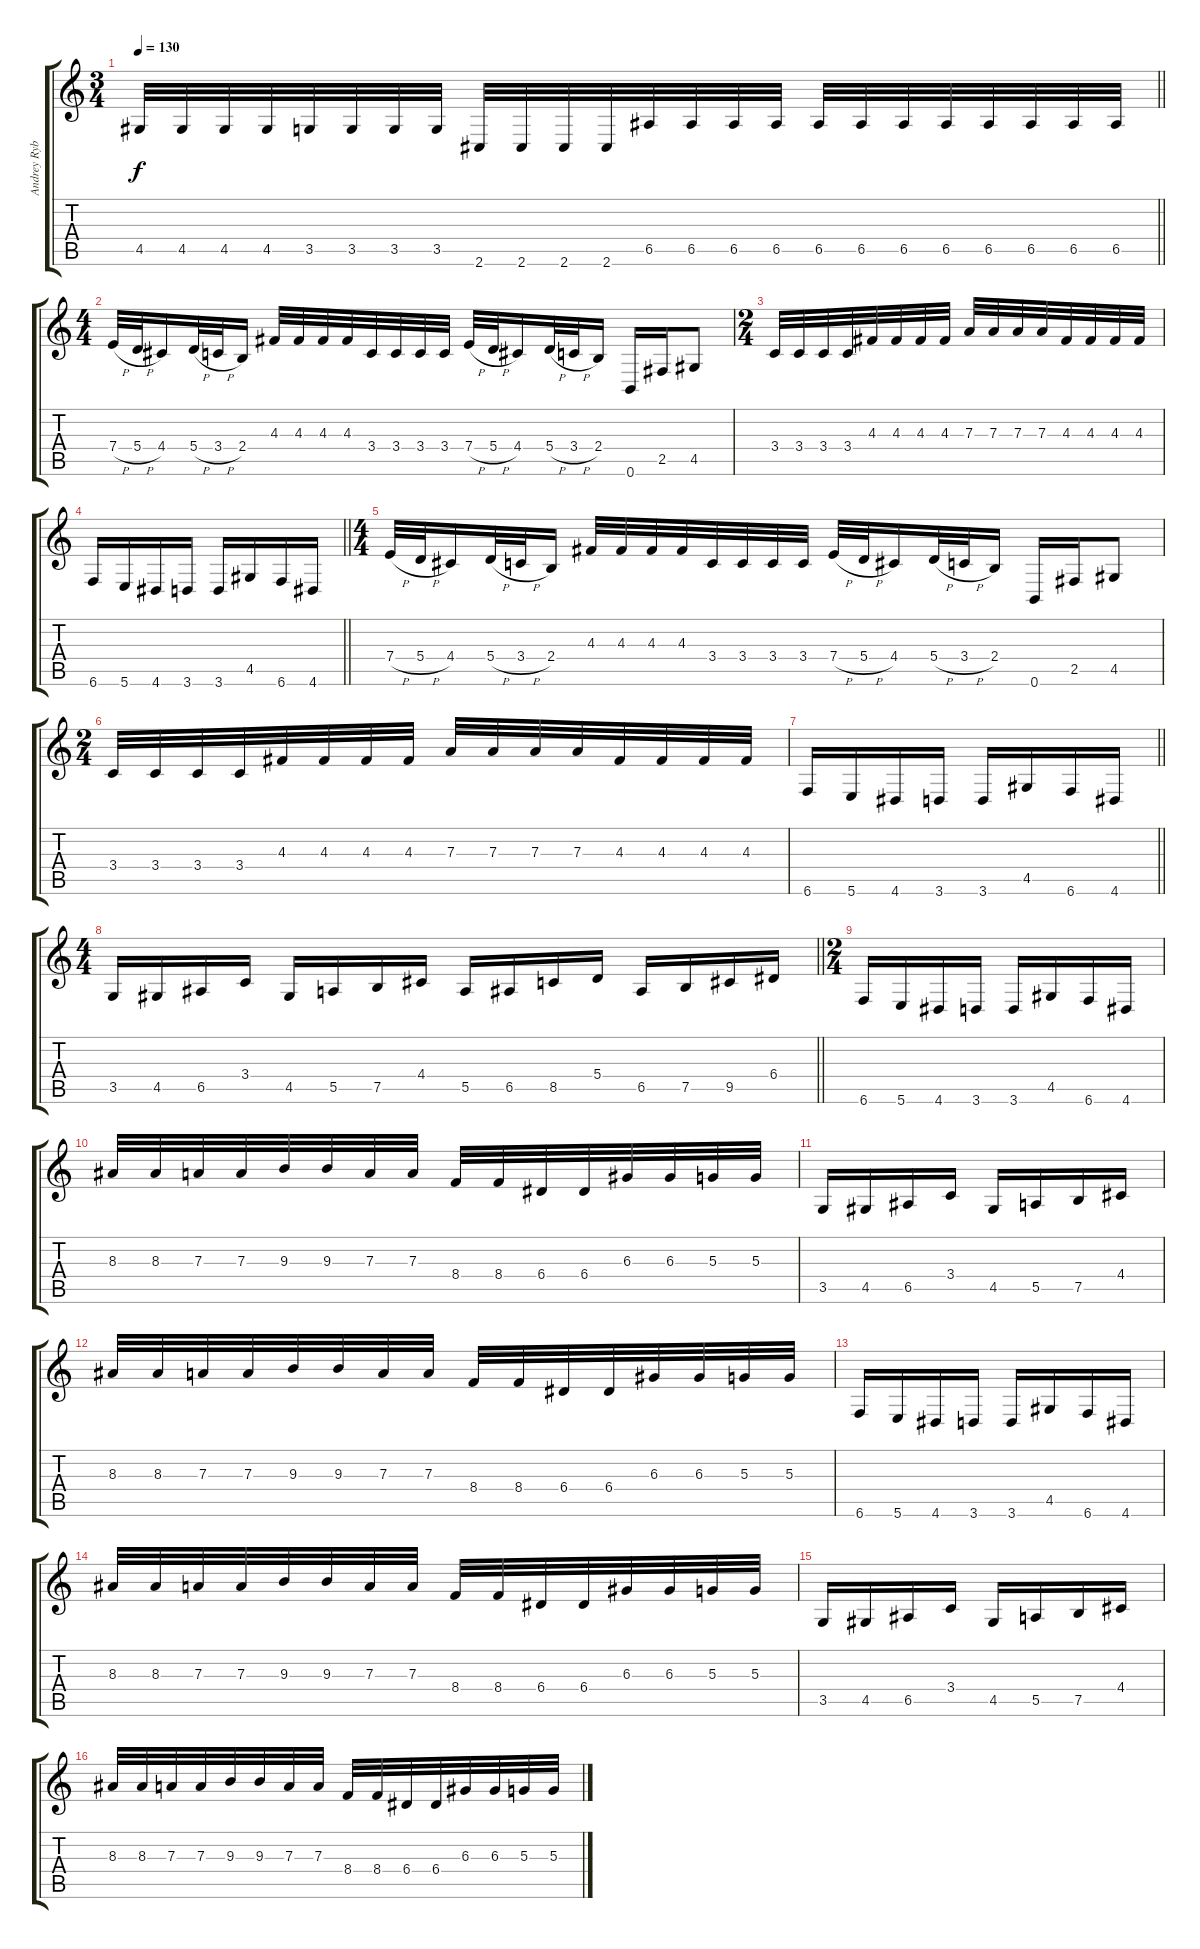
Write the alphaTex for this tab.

\track ("Andrey Rybakov" "Andrey Ryb") {instrument distortionguitar}
\staff {score tabs}
\tuning (B3 Gb3 D3 A2 E2 B1) {hide}
\ts (3 4)
\tempo 130
\clef g2
\barLineRight lightlight
\ks c
4.5.32{dy f} 4.5.32 4.5.32 4.5.32 3.5.32 3.5.32 3.5.32 3.5.32 2.6.32 2.6.32 2.6.32 2.6.32 6.5.32 6.5.32 6.5.32 6.5.32 6.5.32 6.5.32 6.5.32 6.5.32 6.5.32 6.5.32 6.5.32 6.5.32 |
\ts (4 4)
7.4{h}.32 5.4{h}.32 4.4.16 5.4{h}.32 3.4{h}.32 2.4.16 4.3.32 4.3.32 4.3.32 4.3.32 3.4.32 3.4.32 3.4.32 3.4.32 7.4{h}.32 5.4{h}.32 4.4.16 5.4{h}.32 3.4{h}.32 2.4.16 0.6.16 2.5.16 4.5.8 |
\ts (2 4)
3.4.32 3.4.32 3.4.32 3.4.32 4.3.32 4.3.32 4.3.32 4.3.32 7.3.32 7.3.32 7.3.32 7.3.32 4.3.32 4.3.32 4.3.32 4.3.32 |
\barLineRight lightlight
6.6.16 5.6.16 4.6.16 3.6.16 3.6.16 4.5.16 6.6.16 4.6.16 |
\ts (4 4)
7.4{h}.32 5.4{h}.32 4.4.16 5.4{h}.32 3.4{h}.32 2.4.16 4.3.32 4.3.32 4.3.32 4.3.32 3.4.32 3.4.32 3.4.32 3.4.32 7.4{h}.32 5.4{h}.32 4.4.16 5.4{h}.32 3.4{h}.32 2.4.16 0.6.16 2.5.16 4.5.8 |
\ts (2 4)
3.4.32 3.4.32 3.4.32 3.4.32 4.3.32 4.3.32 4.3.32 4.3.32 7.3.32 7.3.32 7.3.32 7.3.32 4.3.32 4.3.32 4.3.32 4.3.32 |
\barLineRight lightlight
6.6.16 5.6.16 4.6.16 3.6.16 3.6.16 4.5.16 6.6.16 4.6.16 |
\ts (4 4)
\barLineRight lightlight
3.5.16 4.5.16 6.5.16 3.4.16 4.5.16 5.5.16 7.5.16 4.4.16 5.5.16 6.5.16 8.5.16 5.4.16 6.5.16 7.5.16 9.5.16 6.4.16 |
\ts (2 4)
6.6.16 5.6.16 4.6.16 3.6.16 3.6.16 4.5.16 6.6.16 4.6.16 |
8.3.32 8.3.32 7.3.32 7.3.32 9.3.32 9.3.32 7.3.32 7.3.32 8.4.32 8.4.32 6.4.32 6.4.32 6.3.32 6.3.32 5.3.32 5.3.32 |
3.5.16 4.5.16 6.5.16 3.4.16 4.5.16 5.5.16 7.5.16 4.4.16 |
8.3.32 8.3.32 7.3.32 7.3.32 9.3.32 9.3.32 7.3.32 7.3.32 8.4.32 8.4.32 6.4.32 6.4.32 6.3.32 6.3.32 5.3.32 5.3.32 |
6.6.16 5.6.16 4.6.16 3.6.16 3.6.16 4.5.16 6.6.16 4.6.16 |
8.3.32 8.3.32 7.3.32 7.3.32 9.3.32 9.3.32 7.3.32 7.3.32 8.4.32 8.4.32 6.4.32 6.4.32 6.3.32 6.3.32 5.3.32 5.3.32 |
3.5.16 4.5.16 6.5.16 3.4.16 4.5.16 5.5.16 7.5.16 4.4.16 |
8.3.32 8.3.32 7.3.32 7.3.32 9.3.32 9.3.32 7.3.32 7.3.32 8.4.32 8.4.32 6.4.32 6.4.32 6.3.32 6.3.32 5.3.32 5.3.32
